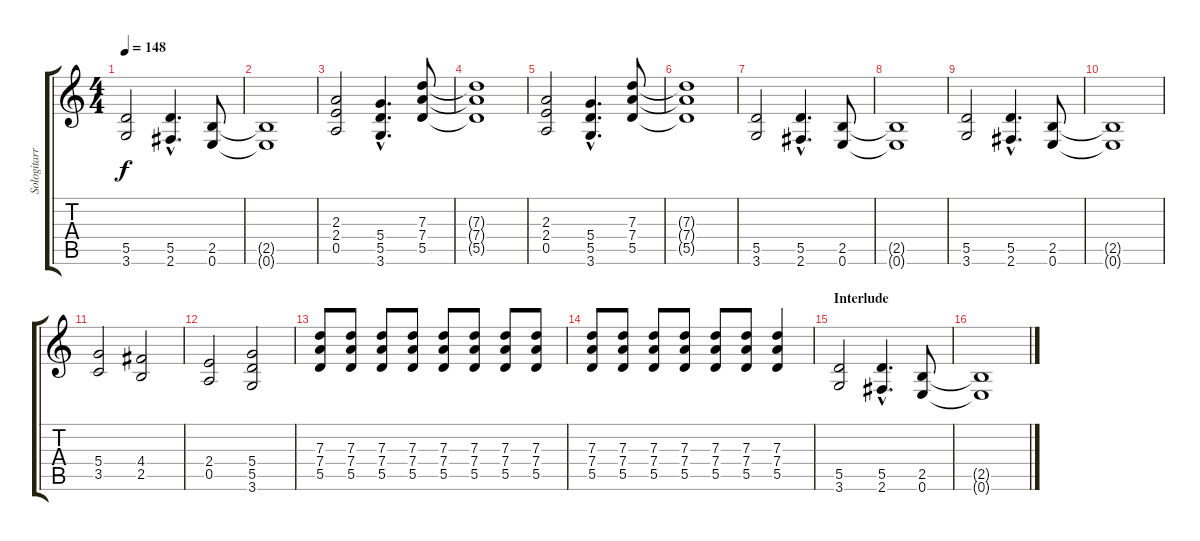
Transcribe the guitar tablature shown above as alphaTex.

\track ("Sologitarre" "Sologitarr") {instrument overdrivenguitar}
\staff {score tabs}
\tuning (E4 B3 G3 D3 A2 E2) {hide}
\ts (4 4)
\tempo 148
\clef g2
\ks c
(5.5 3.6).2{dy f} (5.5{hac} 2.6{hac}).4{d} (2.5 0.6).8 |
(2.5{t} 0.6{t}).1 |
(2.3 2.4 0.5).2 (5.4{hac} 5.5{hac} 3.6{hac}).4{d} (7.3 7.4 5.5).8 |
(7.3{t} 7.4{t} 5.5{t}).1 |
(2.3 2.4 0.5).2 (5.4{hac} 5.5{hac} 3.6{hac}).4{d} (7.3 7.4 5.5).8 |
(7.3{t} 7.4{t} 5.5{t}).1 |
(5.5 3.6).2 (5.5{hac} 2.6{hac}).4{d} (2.5 0.6).8 |
(2.5{t} 0.6{t}).1 |
(5.5 3.6).2 (5.5{hac} 2.6{hac}).4{d} (2.5 0.6).8 |
(2.5{t} 0.6{t}).1 |
(5.4 3.5).2 (4.4 2.5).2 |
(2.4 0.5).2 (5.4 5.5 3.6).2 |
(7.3 7.4 5.5).8 (7.3 7.4 5.5).8 (7.3 7.4 5.5).8 (7.3 7.4 5.5).8 (7.3 7.4 5.5).8 (7.3 7.4 5.5).8 (7.3 7.4 5.5).8 (7.3 7.4 5.5).8 |
(7.3 7.4 5.5).8 (7.3 7.4 5.5).8 (7.3 7.4 5.5).8 (7.3 7.4 5.5).8 (7.3 7.4 5.5).8 (7.3 7.4 5.5).8 (7.3 7.4 5.5).4 |
\section ("" "Interlude")
(5.5 3.6).2 (5.5{hac} 2.6{hac}).4{d} (2.5 0.6).8 |
(2.5{t} 0.6{t}).1
